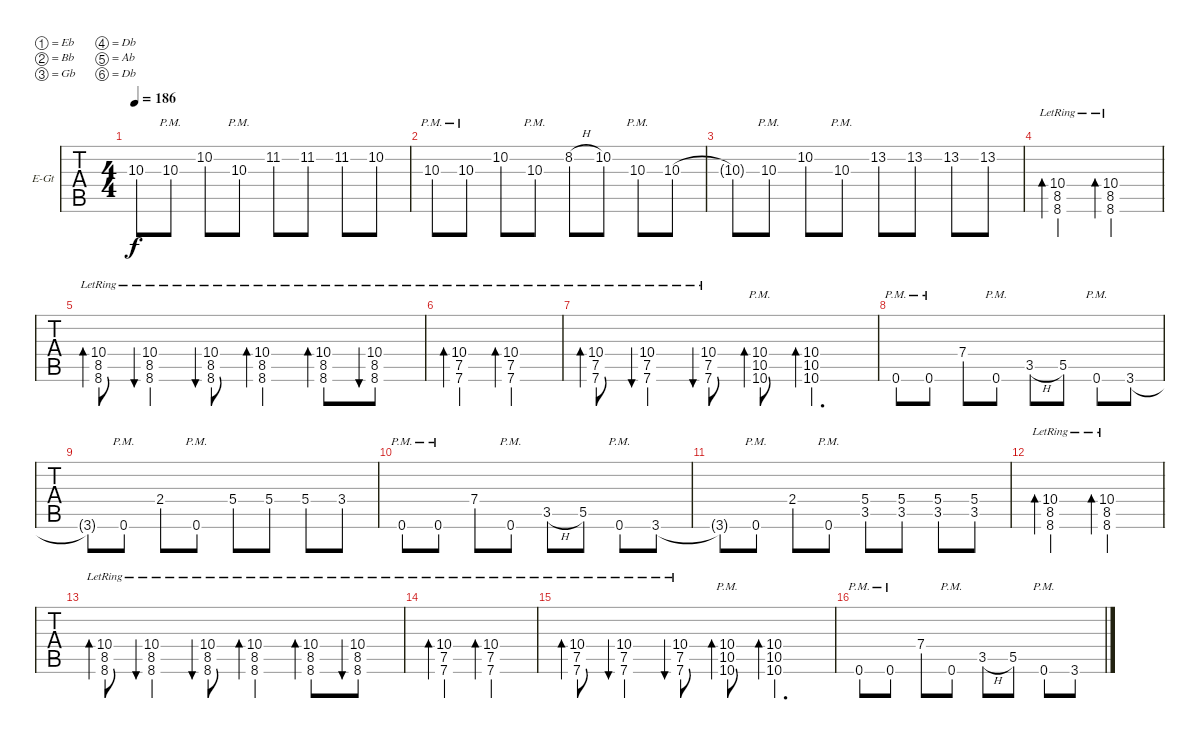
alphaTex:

\bracketExtendMode groupsimilarinstruments
\firstSystemTrackNameOrientation horizontal
\otherSystemsTrackNameOrientation horizontal
\track ("Lead" "E-Gt") {instrument distortionguitar}
\staff {tabs}
\tuning (Eb4 Bb3 Gb3 Db3 Ab2 Db2)
\ts (4 4)
\tempo 186
\clef g2
\ks db
10.3{t}.8{dy f} 10.3{pm}.8 10.2.8 10.3{pm}.8 11.2.8 11.2.8 11.2.8 10.2.8 |
10.3{pm}.8 10.3{pm}.8 10.2.8 10.3{pm}.8 8.2{h}.8 10.2.8 10.3{pm}.8 10.3.8 |
10.3{t}.8 10.3{pm}.8 10.2.8 10.3{pm}.8 13.2.8 13.2.8 13.2.8 13.2.8 |
(10.4{lr} 8.5{lr} 8.6{lr}).2{bd 60} (10.4{lr} 8.5{lr} 8.6{lr}).2{bd 60} |
(10.4{lr} 8.5{lr} 8.6{lr}).8{bd 60} (10.4{lr} 8.5{lr} 8.6{lr}).4{bu 60} (10.4{lr} 8.5{lr} 8.6{lr}).8{bu 60} (10.4{lr} 8.5{lr} 8.6{lr}).4{bd 60} (10.4{lr} 8.5{lr} 8.6{lr}).8{bd 60} (10.4{lr} 8.5{lr} 8.6{lr}).8{bu 60} |
(10.4{lr} 7.5{lr} 7.6{lr}).2{bd 60} (10.4{lr} 7.5{lr} 7.6{lr}).2{bd 60} |
(10.4{lr} 7.5{lr} 7.6{lr}).8{bd 60} (10.4{lr} 7.5{lr} 7.6{lr}).4{bu 60} (10.4{lr} 7.5{lr} 7.6{lr}).8{bu 60} (10.4{pm} 10.5{pm} 10.6{pm}).8{bd 60} (10.4 10.5 10.6).4{d bd 60} |
0.6{pm}.8 0.6{pm}.8 7.4.8 0.6{pm}.8 3.5{h}.8 5.5.8 0.6{pm}.8 3.6.8 |
3.6{t}.8 0.6{pm}.8 2.4.8 0.6{pm}.8 5.4.8 5.4.8 5.4.8 3.4.8 |
0.6{pm}.8 0.6{pm}.8 7.4.8 0.6{pm}.8 3.5{h}.8 5.5.8 0.6{pm}.8 3.6.8 |
3.6{t}.8 0.6{pm}.8 2.4.8 0.6{pm}.8 (5.4 3.5).8 (5.4 3.5).8 (5.4 3.5).8 (5.4 3.5).8 |
(10.4{lr} 8.5{lr} 8.6{lr}).2{bd 60} (10.4{lr} 8.5{lr} 8.6{lr}).2{bd 60} |
(10.4{lr} 8.5{lr} 8.6{lr}).8{bd 60} (10.4{lr} 8.5{lr} 8.6{lr}).4{bu 60} (10.4{lr} 8.5{lr} 8.6{lr}).8{bu 60} (10.4{lr} 8.5{lr} 8.6{lr}).4{bd 60} (10.4{lr} 8.5{lr} 8.6{lr}).8{bd 60} (10.4{lr} 8.5{lr} 8.6{lr}).8{bu 60} |
(10.4{lr} 7.5{lr} 7.6{lr}).2{bd 60} (10.4{lr} 7.5{lr} 7.6{lr}).2{bd 60} |
(10.4{lr} 7.5{lr} 7.6{lr}).8{bd 60} (10.4{lr} 7.5{lr} 7.6{lr}).4{bu 60} (10.4{lr} 7.5{lr} 7.6{lr}).8{bu 60} (10.4{pm} 10.5{pm} 10.6{pm}).8{bd 60} (10.4 10.5 10.6).4{d bd 60} |
0.6{pm}.8 0.6{pm}.8 7.4.8 0.6{pm}.8 3.5{h}.8 5.5.8 0.6{pm}.8 3.6.8
